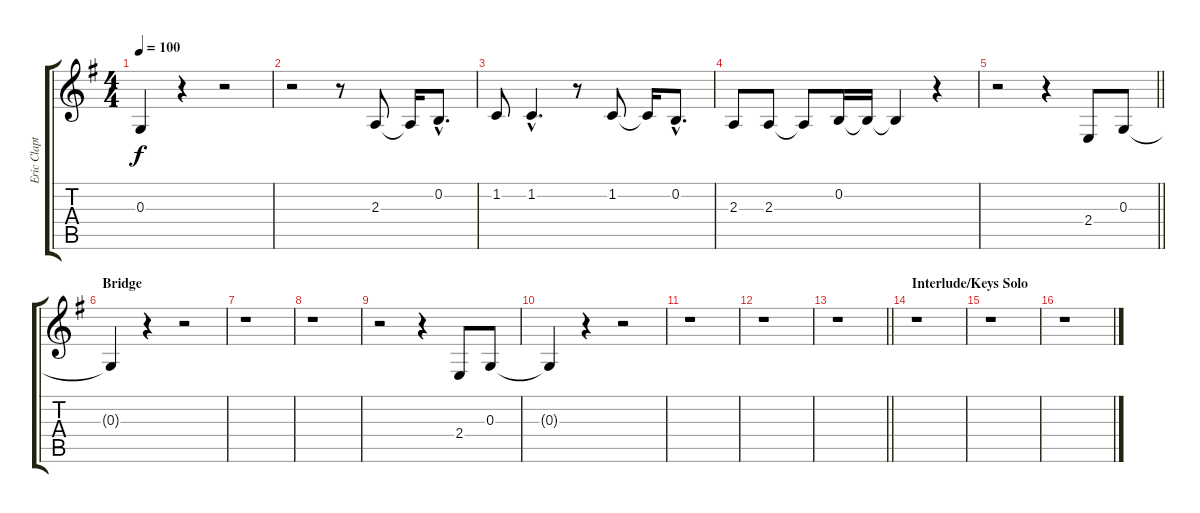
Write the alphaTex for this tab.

\track ("Eric Clapton Voice" "Eric Clapt") {instrument sopranosax}
\staff {score tabs}
\tuning (E4 B3 G3 D3 A2 E2) {hide}
\ts (4 4)
\tempo 100
\clef g2
\ks g
0.3{t}.4{dy f} r.4 r.2 |
r.2 r.8 2.3.8 2.3{t}.16 0.2{hac}.8{d} |
1.2.8 1.2{hac}.4{d} r.8 1.2.8 1.2{t}.16 0.2{hac}.8{d} |
2.3.8 2.3.8 2.3{t}.8 0.2.16 0.2{t}.16 0.2{t}.4 r.4 |
\barLineRight lightlight
r.2 r.4 2.4.8 0.3.8 |
\section ("" "Bridge")
0.3{t}.4 r.4 r.2 |
r.1 |
r.1 |
r.2 r.4 2.4.8 0.3.8 |
0.3{t}.4 r.4 r.2 |
r.1 |
r.1 |
\barLineRight lightlight
r.1 |
\section ("" "Interlude/Keys Solo")
r.1 |
r.1 |
r.1
